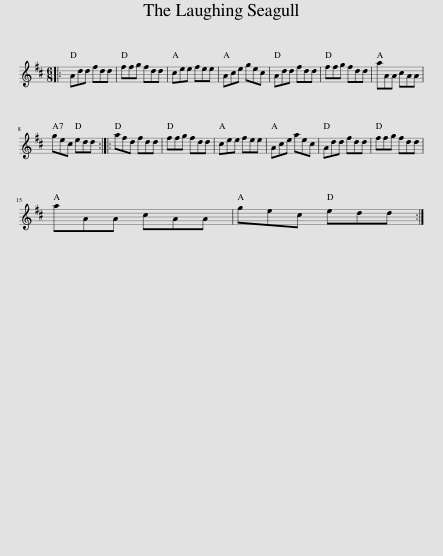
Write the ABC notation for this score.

X:1
L:1/8
M:6/8
I:linebreak $
K:D
V:1 treble
V:1
|: Add fdd | ffg fdd | cee fee | Ace gec | Add fdd | %5
 ffg fdd | aAA cAA |$ gec edd :: afd fdd | ffg fdd | %10
 cee fee | Ace aec | Add fdd | ffg fdd |$ aAA cAA | %15
 gec edd :| %16
